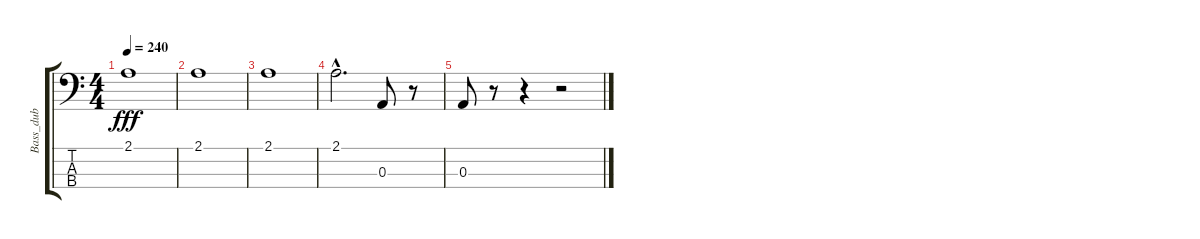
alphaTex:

\track ("Bass_dub" "Bass_dub") {instrument electricguitarmuted}
\staff {score tabs}
\tuning (G2 D2 A1 E1) {hide}
\ts (4 4)
\tempo 240
\clef f4
\ks c
2.1.1{dy fff} |
2.1.1 |
2.1.1 |
2.1{hac}.2{d} 0.3.8 r.8 |
0.3.8 r.8 r.4 r.2
